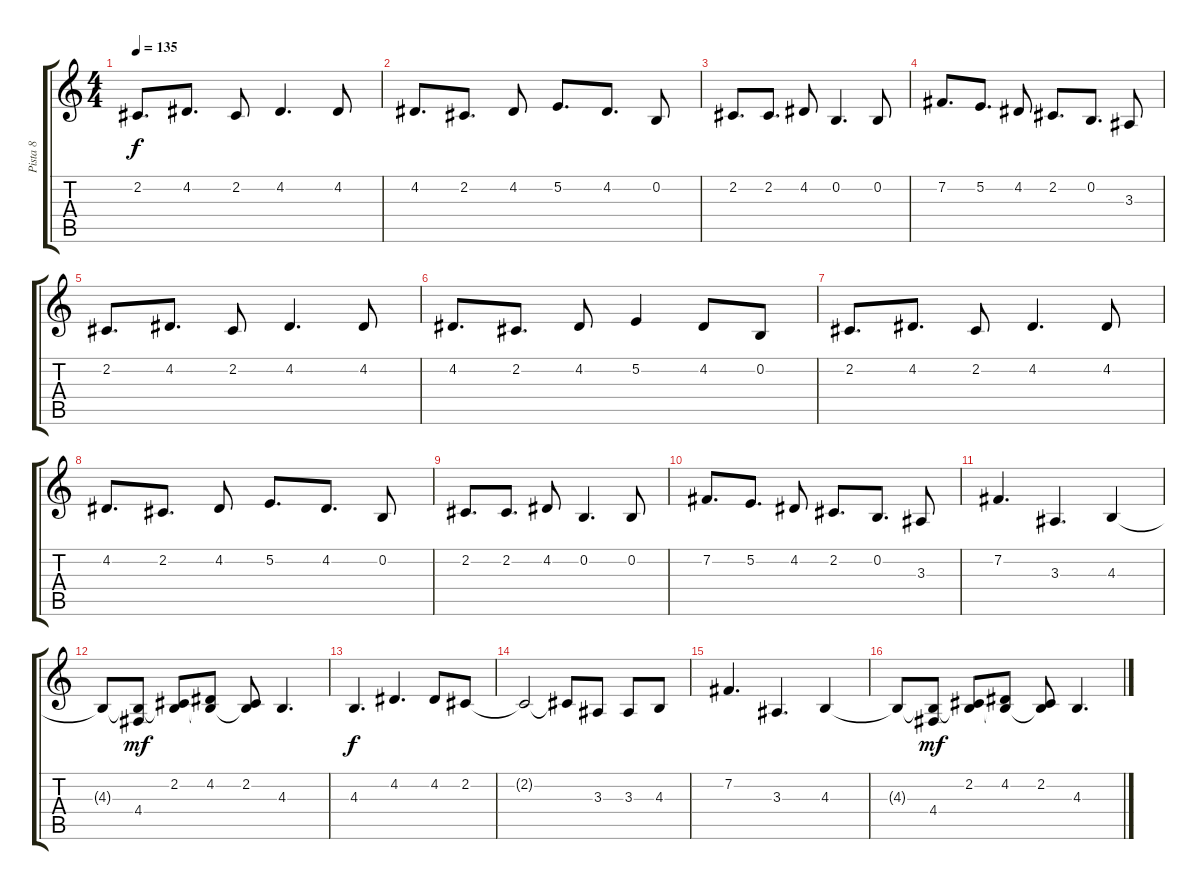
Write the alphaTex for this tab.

\track ("Pista 8" "Pista 8") {instrument electricgrandpiano}
\staff {score tabs}
\tuning (E4 B3 G3 D3 A2 E2) {hide}
\ts (4 4)
\tempo 135
\clef g2
\ks c
2.2.8{d dy f} 4.2.8{d} 2.2.8 4.2.4{d} 4.2.8 |
4.2.8{d} 2.2.8{d} 4.2.8 5.2.8{d} 4.2.8{d} 0.2.8 |
2.2.8{d} 2.2.8{d} 4.2.8 0.2.4{d} 0.2.8 |
7.2.8{d} 5.2.8{d} 4.2.8 2.2.8{d} 0.2.8{d} 3.3.8 |
2.2.8{d} 4.2.8{d} 2.2.8 4.2.4{d} 4.2.8 |
4.2.8{d} 2.2.8{d} 4.2.8 5.2.4 4.2.8 0.2.8 |
2.2.8{d} 4.2.8{d} 2.2.8 4.2.4{d} 4.2.8 |
4.2.8{d} 2.2.8{d} 4.2.8 5.2.8{d} 4.2.8{d} 0.2.8 |
2.2.8{d} 2.2.8{d} 4.2.8 0.2.4{d} 0.2.8 |
7.2.8{d} 5.2.8{d} 4.2.8 2.2.8{d} 0.2.8{d} 3.3.8 |
7.2.4{d} 3.3.4{d} 4.3.4 |
4.3{t}.8 (4.3{t} 4.4).8{dy mf} (2.2 4.3{t}).8 (4.2 4.3{t}).8 (2.2 4.3{t}).8 4.3.4{d} |
4.3.4{d dy f} 4.2.4{d} 4.2.8 2.2.8 |
2.2{t}.2 2.2{t}.8 3.3.8 3.3.8 4.3.8 |
7.2.4{d} 3.3.4{d} 4.3.4 |
4.3{t}.8 (4.3{t} 4.4).8{dy mf} (2.2 4.3{t}).8 (4.2 4.3{t}).8 (2.2 4.3{t}).8 4.3.4{d}
